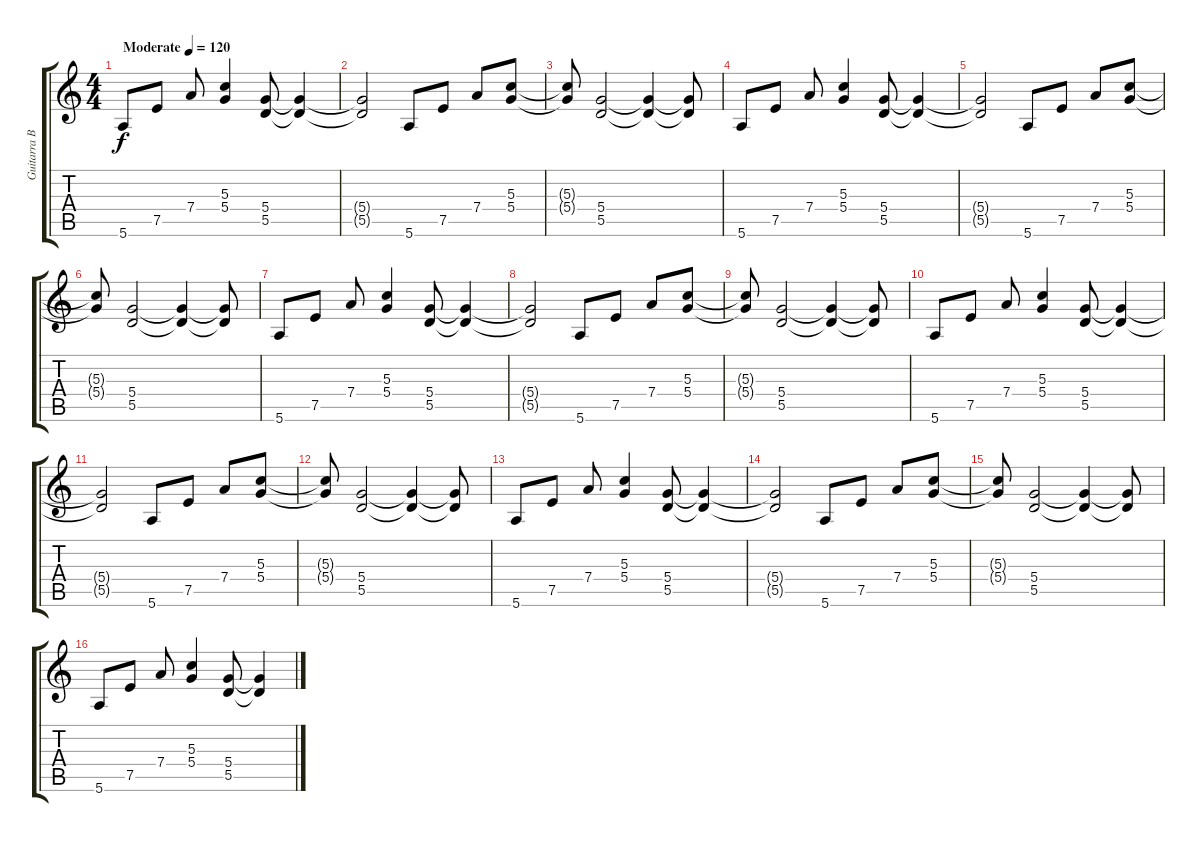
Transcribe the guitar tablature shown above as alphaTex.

\track ("Guitarra Base" "Guitarra B") {instrument electricguitarclean}
\staff {score tabs}
\tuning (E4 B3 G3 D3 A2 E2) {hide}
\ts (4 4)
\tempo (120 "Moderate")
\clef g2
\ks c
5.6.8{dy f instrument electricguitarclean} 7.5.8 7.4.8 (5.3 5.4).4 (5.4 5.5).8 (5.4{t} 5.5{t}).4 |
(5.4{t} 5.5{t}).2 5.6.8 7.5.8 7.4.8 (5.3 5.4).8 |
(5.3{t} 5.4{t}).8 (5.4 5.5).2 (5.4{t} 5.5{t}).4 (5.4{t} 5.5{t}).8 |
5.6.8 7.5.8 7.4.8 (5.3 5.4).4 (5.4 5.5).8 (5.4{t} 5.5{t}).4 |
(5.4{t} 5.5{t}).2 5.6.8 7.5.8 7.4.8 (5.3 5.4).8 |
(5.3{t} 5.4{t}).8 (5.4 5.5).2 (5.4{t} 5.5{t}).4 (5.4{t} 5.5{t}).8 |
5.6.8 7.5.8 7.4.8 (5.3 5.4).4 (5.4 5.5).8 (5.4{t} 5.5{t}).4 |
(5.4{t} 5.5{t}).2 5.6.8 7.5.8 7.4.8 (5.3 5.4).8 |
(5.3{t} 5.4{t}).8 (5.4 5.5).2 (5.4{t} 5.5{t}).4 (5.4{t} 5.5{t}).8 |
5.6.8 7.5.8 7.4.8 (5.3 5.4).4 (5.4 5.5).8 (5.4{t} 5.5{t}).4 |
(5.4{t} 5.5{t}).2 5.6.8 7.5.8 7.4.8 (5.3 5.4).8 |
(5.3{t} 5.4{t}).8 (5.4 5.5).2 (5.4{t} 5.5{t}).4 (5.4{t} 5.5{t}).8 |
5.6.8 7.5.8 7.4.8 (5.3 5.4).4 (5.4 5.5).8 (5.4{t} 5.5{t}).4 |
(5.4{t} 5.5{t}).2 5.6.8 7.5.8 7.4.8 (5.3 5.4).8 |
(5.3{t} 5.4{t}).8 (5.4 5.5).2 (5.4{t} 5.5{t}).4 (5.4{t} 5.5{t}).8 |
5.6.8 7.5.8 7.4.8 (5.3 5.4).4 (5.4 5.5).8 (5.4{t} 5.5{t}).4
